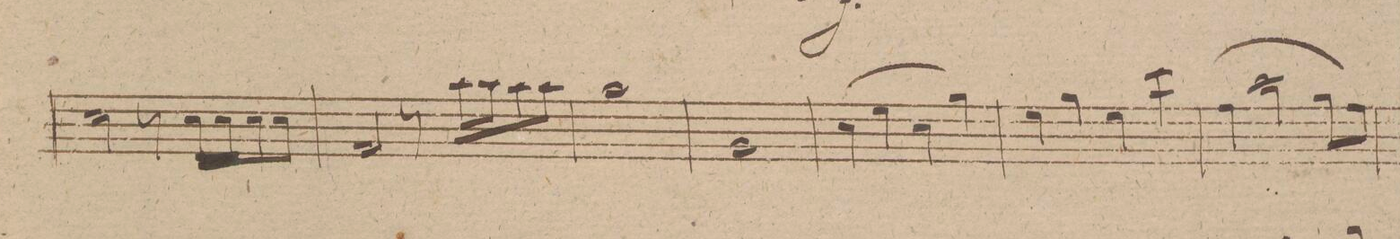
**kern	**dynam
*I"Fagotto 1mo	*
*clefF4	*
*k[f#c#g#d#]	*
*met(c|)	*
*M2/2	*
2E\	.
8r	.
16E\LL	.
16E\J	.
8E\	.
8E\J	.
=145	=145
2AA/	.
8r	.
16c#\LL	.
16c#\J	.
8c#\	.
8c#\J	.
=146	=146
1B\	.
=147	=147
1BB/	.
=148	=148
(>4E\	.
4G#\	.
4E\	.
4B\)	.
=149	=149
4G#\	.
4B\	.
4G#\	.
4e\	.
=150	=150
(>4A\	.
2c#\	.
8B\L	.
8A\J)	.
=151	=151
*-	*-
